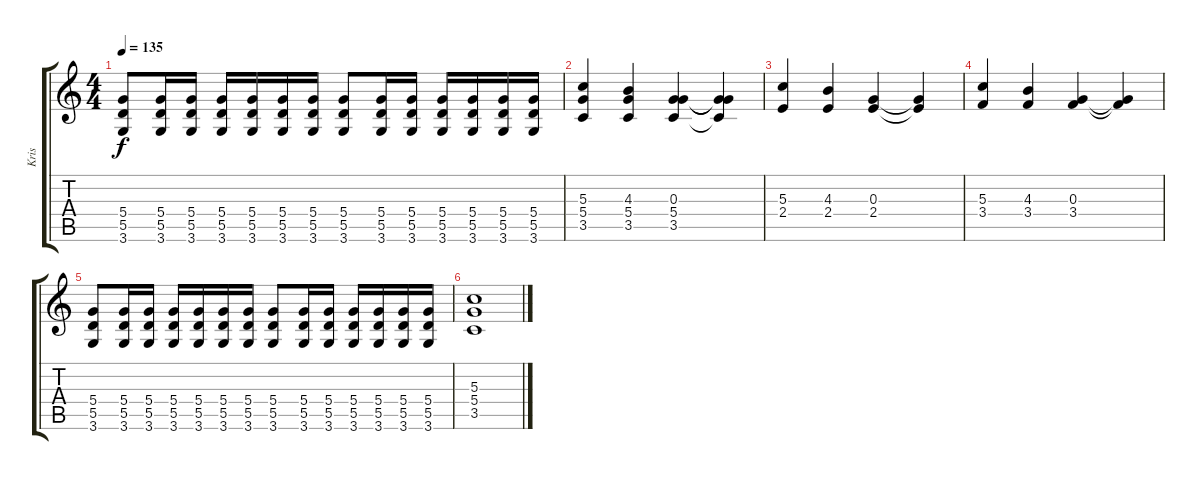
\track ("Kris" "Kris") {instrument overdrivenguitar}
\staff {score tabs}
\tuning (E4 B3 G3 D3 A2 E2) {hide}
\ts (4 4)
\tempo 135
\clef g2
\ks c
(5.4 5.5 3.6).8{dy f} (5.4 5.5 3.6).16 (5.4 5.5 3.6).16 (5.4 5.5 3.6).16 (5.4 5.5 3.6).16 (5.4 5.5 3.6).16 (5.4 5.5 3.6).16 (5.4 5.5 3.6).8 (5.4 5.5 3.6).16 (5.4 5.5 3.6).16 (5.4 5.5 3.6).16 (5.4 5.5 3.6).16 (5.4 5.5 3.6).16 (5.4 5.5 3.6).16 |
(5.3 5.4 3.5).4 (4.3 5.4 3.5).4 (0.3 5.4 3.5).4 (0.3{t} 5.4{t} 3.5{t}).4 |
(5.3 2.4).4 (4.3 2.4).4 (0.3 2.4).4 (0.3{t} 2.4{t}).4 |
(5.3 3.4).4 (4.3 3.4).4 (0.3 3.4).4 (0.3{t} 3.4{t}).4 |
(5.4 5.5 3.6).8 (5.4 5.5 3.6).16 (5.4 5.5 3.6).16 (5.4 5.5 3.6).16 (5.4 5.5 3.6).16 (5.4 5.5 3.6).16 (5.4 5.5 3.6).16 (5.4 5.5 3.6).8 (5.4 5.5 3.6).16 (5.4 5.5 3.6).16 (5.4 5.5 3.6).16 (5.4 5.5 3.6).16 (5.4 5.5 3.6).16 (5.4 5.5 3.6).16 |
(5.3 5.4 3.5).1
